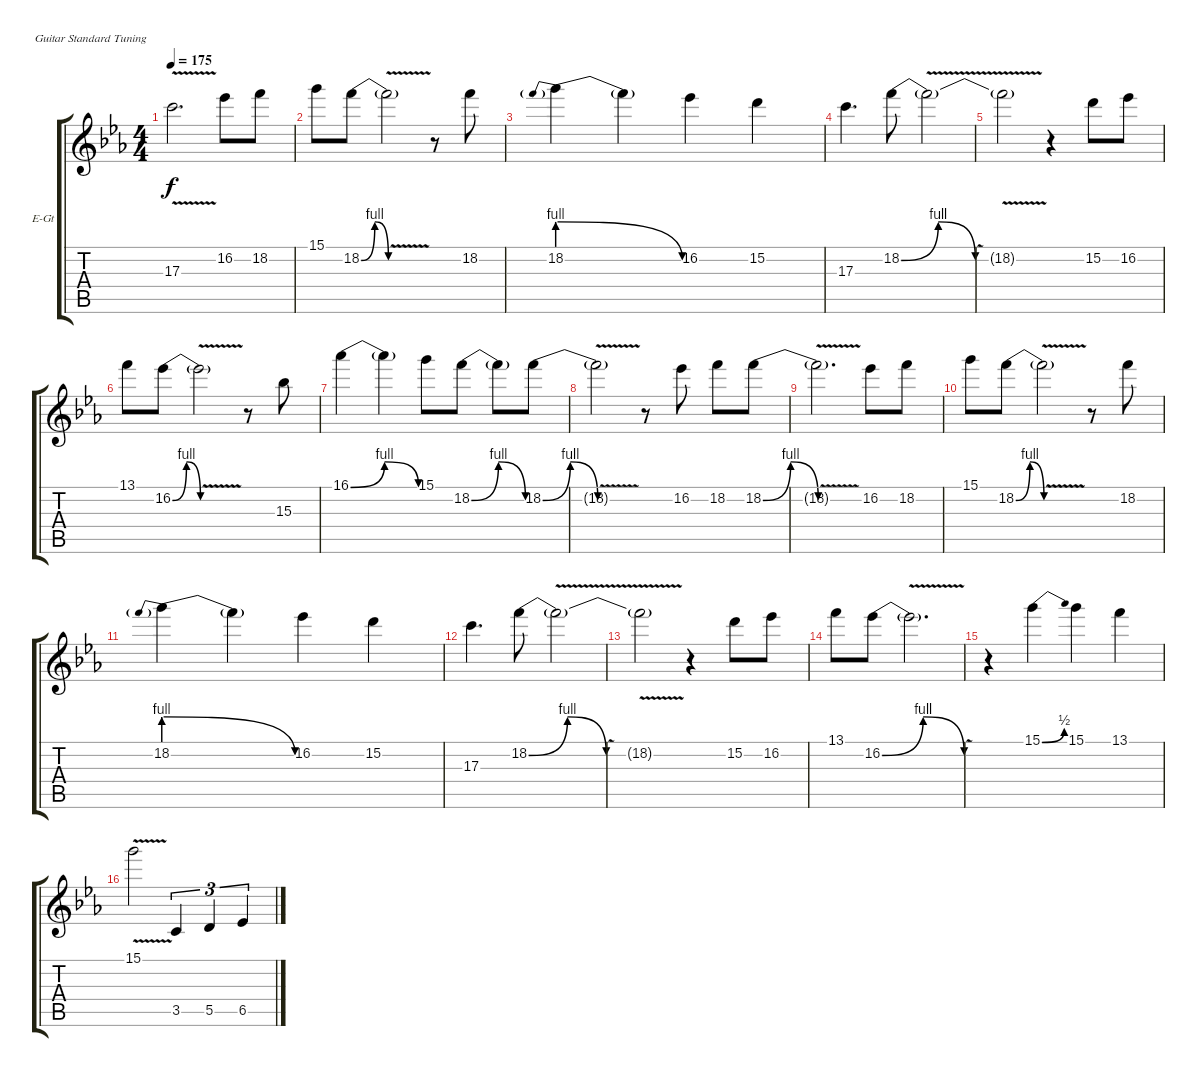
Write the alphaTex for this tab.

\defaultSystemsLayout 4
\bracketExtendMode groupsimilarinstruments
\firstSystemTrackNameOrientation horizontal
\otherSystemsTrackNameOrientation horizontal
\track ("Electric Guitar" "E-Gt") {instrument distortionguitar}
\staff {score tabs}
\tuning (E4 B3 G3 D3 A2 E2)
\ts (4 4)
\tempo 175
\clef g2
\ks eb
17.3{v t}.2{d dy f} 16.2.8 18.2.8 |
15.1.8 18.2{be (bendrelease 0 0 10.2 4 20.4 4 30 0)}.8 18.2{v t}.2 r.8 18.2.8 |
18.2{be (prebendrelease 0 4 15 0)}.4 18.2{t}.4 16.2.4 15.2.4 |
17.3.4{d} 18.2{be (bendrelease 0 0 10.2 4 20.4 4 30 0)}.8 18.2{v t}.2 |
18.2{v t}.2 r.4 15.2.8 16.2.8 |
13.1.8 16.2{be (bendrelease 0 0 10.2 4 20.4 4 30 0)}.8 16.2{v t}.2 r.8 15.3.8 |
16.1{be (bendrelease 0 0 10.2 4 20.4 4 30 0)}.4 16.1{t}.4 15.1.8 18.2{be (bendrelease 0 0 10.2 4 20.4 4 30 0)}.8 18.2{t}.8 18.2{be (bendrelease 0 0 10.2 4 20.4 4 30 0)}.8 |
18.2{v t}.2 r.8 16.2.8 18.2.8 18.2{be (bendrelease 0 0 10.2 4 20.4 4 30 0)}.8 |
18.2{v t}.2{d} 16.2.8 18.2.8 |
15.1.8 18.2{be (bendrelease 0 0 10.2 4 20.4 4 30 0)}.8 18.2{v t}.2 r.8 18.2.8 |
18.2{be (prebendrelease 0 4 15 0)}.4 18.2{t}.4 16.2.4 15.2.4 |
17.3.4{d} 18.2{be (bendrelease 0 0 10.2 4 20.4 4 30 0)}.8 18.2{v t}.2 |
18.2{v t}.2 r.4 15.2.8 16.2.8 |
13.1.8 16.2{be (bendrelease 0 0 10.2 4 20.4 4 30 0)}.8 16.2{v t}.2{d} |
r.4 15.1{be (bend 0 0 14.399999999999999 2)}.4 15.1.4 13.1.4 |
15.1{v}.2 3.5.4{tu (3 2)} 5.5.4{tu (3 2)} 6.5.4{tu (3 2)}
